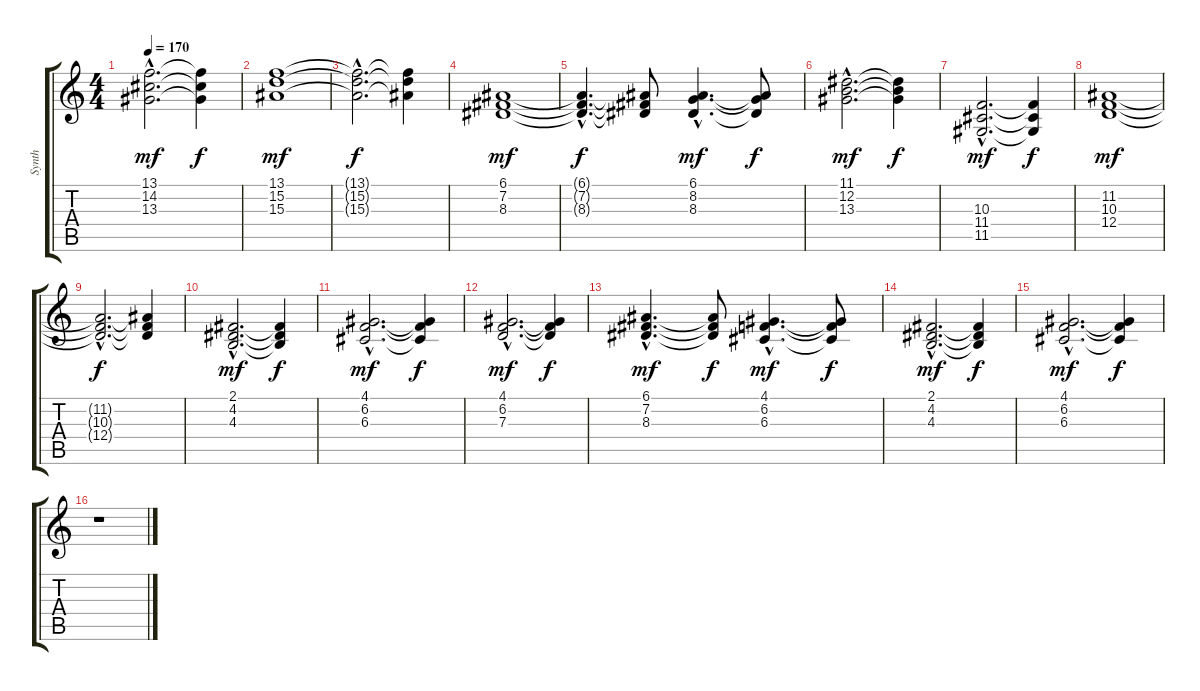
\track ("Synth" "Synth") {instrument stringensemble1}
\staff {score tabs}
\tuning (E4 B3 G3 D3 A2 E2) {hide}
\ts (4 4)
\tempo 170
\clef g2
\ks c
(13.1{hac} 14.2{hac} 13.3{hac}).2{d dy mf} (13.1{t} 14.2{t} 13.3{t}).4{dy f} |
(13.1 15.2 15.3).1{dy mf} |
(13.1{hac t} 15.2{hac t} 15.3{hac t}).2{d dy f} (13.1{t} 15.2{t} 15.3{t}).4 |
(6.1 7.2 8.3).1{dy mf} |
(6.1{hac t} 7.2{hac t} 8.3{hac t}).4{d dy f} (6.1{t} 7.2{t} 8.3{t}).8 (6.1{hac} 8.2{hac} 8.3{hac}).4{d dy mf} (6.1{t} 8.2{t} 8.3{t}).8{dy f} |
(11.1{hac} 12.2{hac} 13.3{hac}).2{d dy mf} (11.1{t} 12.2{t} 13.3{t}).4{dy f} |
(10.3{hac} 11.4{hac} 11.5{hac}).2{d dy mf} (10.3{t} 11.4{t} 11.5{t}).4{dy f} |
(11.2 10.3 12.4).1{dy mf} |
(11.2{hac t} 10.3{hac t} 12.4{hac t}).2{d dy f} (11.2{t} 10.3{t} 12.4{t}).4 |
(2.1{hac} 4.2{hac} 4.3{hac}).2{d dy mf} (2.1{t} 4.2{t} 4.3{t}).4{dy f} |
(4.1{hac} 6.2{hac} 6.3{hac}).2{d dy mf} (4.1{t} 6.2{t} 6.3{t}).4{dy f} |
(4.1{hac} 6.2{hac} 7.3{hac}).2{d dy mf} (4.1{t} 6.2{t} 7.3{t}).4{dy f} |
(6.1{hac} 7.2{hac} 8.3{hac}).4{d dy mf} (6.1{t} 7.2{t} 8.3{t}).8{dy f} (4.1{hac} 6.2{hac} 6.3{hac}).4{d dy mf} (4.1{t} 6.2{t} 6.3{t}).8{dy f} |
(2.1{hac} 4.2{hac} 4.3{hac}).2{d dy mf} (2.1{t} 4.2{t} 4.3{t}).4{dy f} |
(4.1{hac} 6.2{hac} 6.3{hac}).2{d dy mf} (4.1{t} 6.2{t} 6.3{t}).4{dy f} |
r.1
